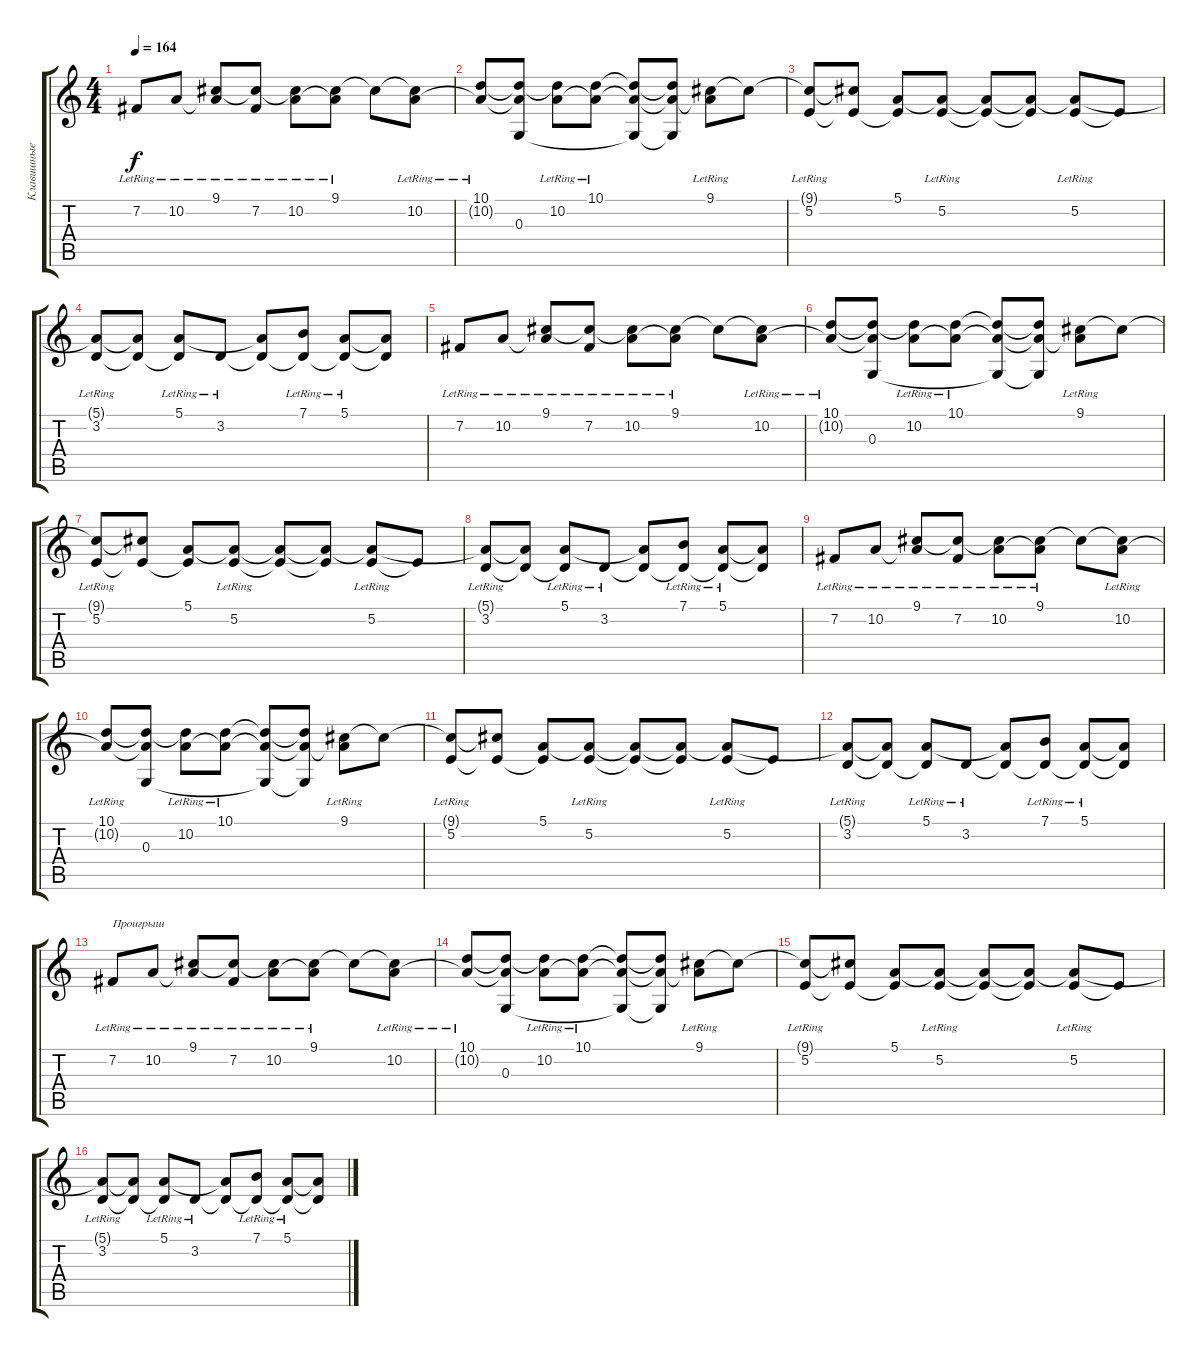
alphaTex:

\track ("Клавишные" "Клавишные") {instrument harpsichord}
\staff {score tabs}
\tuning (E4 B3 G3 D3 A2 E2) {hide}
\ts (4 4)
\tempo 164
\clef g2
\ks c
7.2{lr}.8{dy f} 10.2{lr}.8 (9.1{lr} 10.2{t}).8 (9.1{t} 7.2{lr}).8 (9.1{t} 10.2{lr}).8 (9.1{lr} 10.2{t}).8 9.1{t}.8 (9.1{t} 10.2{lr}).8 |
(10.1{lr} 10.2{t}).8 (10.1{t} 10.2{t} 0.3).8 (10.1{t} 10.2{lr}).8 (10.1{lr} 10.2{t}).8 (10.1{t} 10.2{t} 0.3{t}).8 (10.1{t} 10.2{t} 0.3{t}).8 (9.1{lr} 10.2{t}).8 9.1{t}.8 |
(9.1{t} 5.2{lr}).8 (9.1{t} 5.2{t}).8 (5.1 5.2{t}).8 (5.1{t} 5.2{lr}).8 (5.1{t} 5.2{t}).8 (5.1{t} 5.2{t}).8 (5.1{t} 5.2{lr}).8 5.2{t}.8 |
(5.1{t} 3.2{lr}).8 (5.1{t} 3.2{t}).8 (5.1{lr} 3.2{t}).8 3.2{lr}.8 (5.1{t} 3.2{t}).8 (7.1{lr} 3.2{t}).8 (5.1{lr} 3.2{t}).8 (5.1{t} 3.2{t}).8 |
7.2{lr}.8 10.2{lr}.8 (9.1{lr} 10.2{t}).8 (9.1{t} 7.2{lr}).8 (9.1{t} 10.2{lr}).8 (9.1{lr} 10.2{t}).8 9.1{t}.8 (9.1{t} 10.2{lr}).8 |
(10.1{lr} 10.2{t}).8 (10.1{t} 10.2{t} 0.3).8 (10.1{t} 10.2{lr}).8 (10.1{lr} 10.2{t}).8 (10.1{t} 10.2{t} 0.3{t}).8 (10.1{t} 10.2{t} 0.3{t}).8 (9.1{lr} 10.2{t}).8 9.1{t}.8 |
(9.1{t} 5.2{lr}).8 (9.1{t} 5.2{t}).8 (5.1 5.2{t}).8 (5.1{t} 5.2{lr}).8 (5.1{t} 5.2{t}).8 (5.1{t} 5.2{t}).8 (5.1{t} 5.2{lr}).8 5.2{t}.8 |
(5.1{t} 3.2{lr}).8 (5.1{t} 3.2{t}).8 (5.1{lr} 3.2{t}).8 3.2{lr}.8 (5.1{t} 3.2{t}).8 (7.1{lr} 3.2{t}).8 (5.1{lr} 3.2{t}).8 (5.1{t} 3.2{t}).8 |
7.2{lr}.8 10.2{lr}.8 (9.1{lr} 10.2{t}).8 (9.1{t} 7.2{lr}).8 (9.1{t} 10.2{lr}).8 (9.1{lr} 10.2{t}).8 9.1{t}.8 (9.1{t} 10.2{lr}).8 |
(10.1{lr} 10.2{t}).8 (10.1{t} 10.2{t} 0.3).8 (10.1{t} 10.2{lr}).8 (10.1{lr} 10.2{t}).8 (10.1{t} 10.2{t} 0.3{t}).8 (10.1{t} 10.2{t} 0.3{t}).8 (9.1{lr} 10.2{t}).8 9.1{t}.8 |
(9.1{t} 5.2{lr}).8 (9.1{t} 5.2{t}).8 (5.1 5.2{t}).8 (5.1{t} 5.2{lr}).8 (5.1{t} 5.2{t}).8 (5.1{t} 5.2{t}).8 (5.1{t} 5.2{lr}).8 5.2{t}.8 |
(5.1{t} 3.2{lr}).8 (5.1{t} 3.2{t}).8 (5.1{lr} 3.2{t}).8 3.2{lr}.8 (5.1{t} 3.2{t}).8 (7.1{lr} 3.2{t}).8 (5.1{lr} 3.2{t}).8 (5.1{t} 3.2{t}).8 |
7.2{lr}.8{txt "Проигрыш" volume 11 instrument clavinet} 10.2{lr}.8 (9.1{lr} 10.2{t}).8 (9.1{t} 7.2{lr}).8 (9.1{t} 10.2{lr}).8 (9.1{lr} 10.2{t}).8 9.1{t}.8 (9.1{t} 10.2{lr}).8 |
(10.1{lr} 10.2{t}).8 (10.1{t} 10.2{t} 0.3).8 (10.1{t} 10.2{lr}).8 (10.1{lr} 10.2{t}).8 (10.1{t} 10.2{t} 0.3{t}).8 (10.1{t} 10.2{t} 0.3{t}).8 (9.1{lr} 10.2{t}).8 9.1{t}.8 |
(9.1{t} 5.2{lr}).8 (9.1{t} 5.2{t}).8 (5.1 5.2{t}).8 (5.1{t} 5.2{lr}).8 (5.1{t} 5.2{t}).8 (5.1{t} 5.2{t}).8 (5.1{t} 5.2{lr}).8 5.2{t}.8 |
(5.1{t} 3.2{lr}).8 (5.1{t} 3.2{t}).8 (5.1{lr} 3.2{t}).8 3.2{lr}.8 (5.1{t} 3.2{t}).8 (7.1{lr} 3.2{t}).8 (5.1{lr} 3.2{t}).8 (5.1{t} 3.2{t}).8
